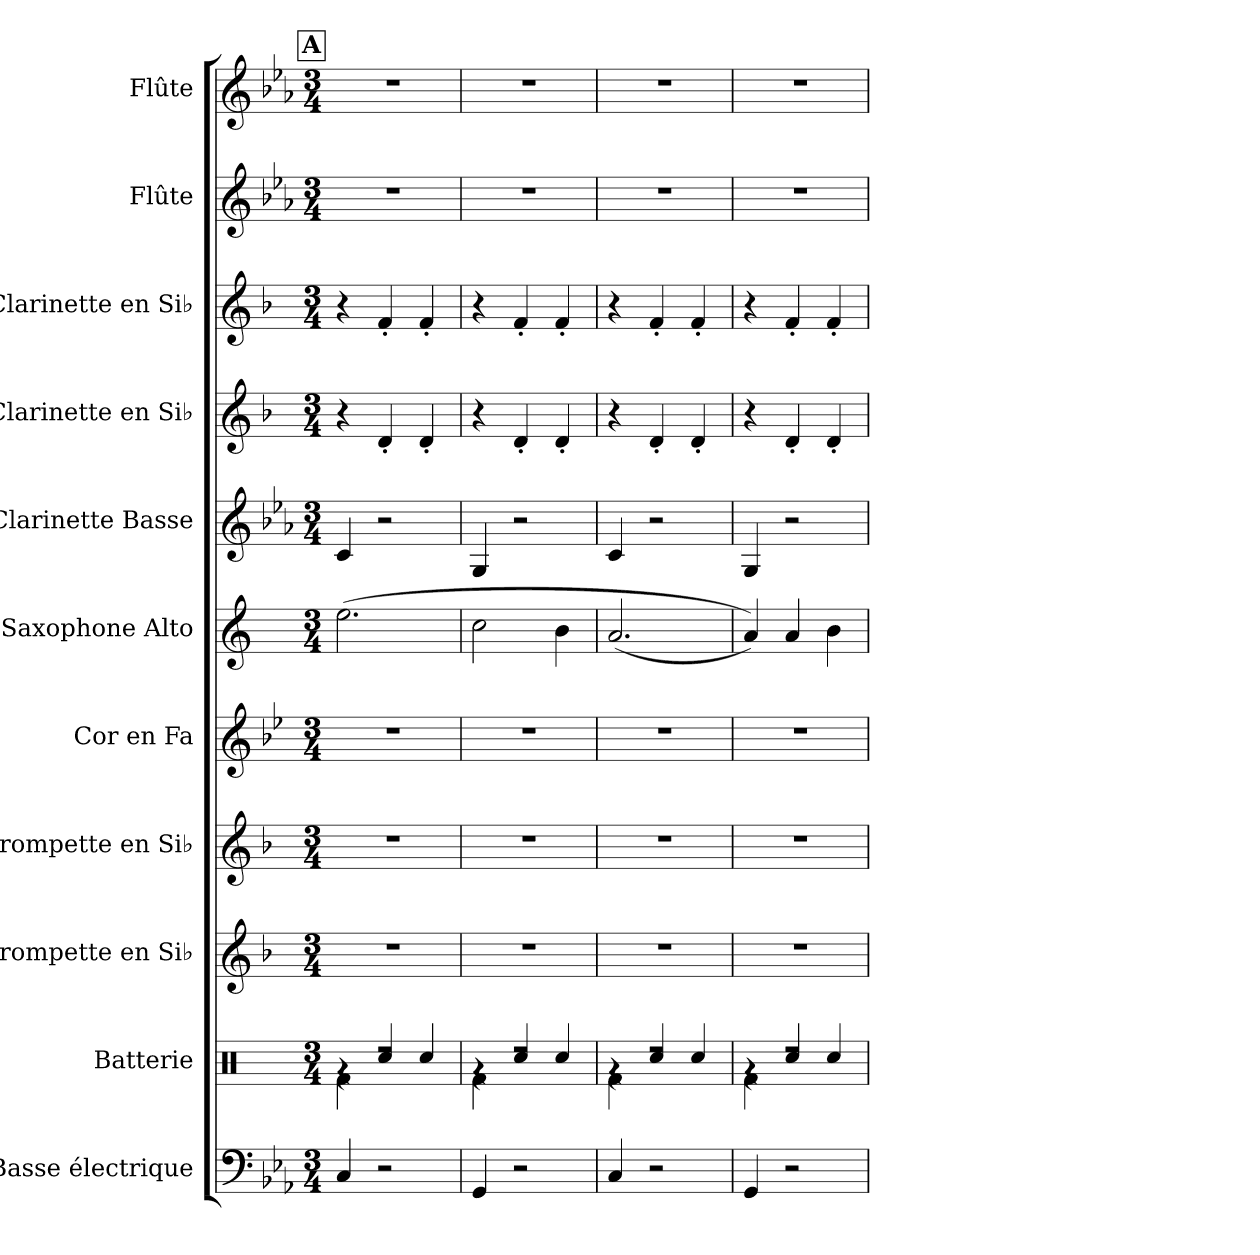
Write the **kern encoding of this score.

**kern	**kern	**kern	**kern	**kern	**kern	**dynam	**kern	**kern	**kern	**kern	**kern
*part11	*part10	*part9	*part8	*part7	*part6	*part6	*part5	*part4	*part3	*part2	*part1
*staff11	*staff10	*staff9	*staff8	*staff7	*staff6	*staff6	*staff5	*staff4	*staff3	*staff2	*staff1
*I"Basse électrique	*I"Batterie	*I"Trompette en Si♭	*I"Trompette en Si♭	*I"Cor en Fa	*I"Saxophone Alto	*	*I"Clarinette Basse	*I"Clarinette en Si♭	*I"Clarinette en Si♭	*I"Flûte	*I"Flûte
*I'B. él.	*I'Batt.	*I'Tromp. Si♭	*I'Tromp. Si♭	*I'Cor Fa	*I'Sax. A.	*	*I'Cl. basse	*I'Clar. Si♭	*I'Clar. Si♭	*I'Fl.	*I'Fl.
*clefF4	*clefX	*clefG2	*clefG2	*clefG2	*clefG2	*	*clefG2	*clefG2	*clefG2	*clefG2	*clefG2
*ITrd7c12	*	*ITrd1c2	*ITrd1c2	*ITrd4c7	*ITrd5c9	*	*ITrd8c14	*ITrd1c2	*ITrd1c2	*	*
*k[b-e-a-]	*k[]	*k[b-e-a-]	*k[b-e-a-]	*k[b-e-a-]	*k[b-e-a-]	*	*k[b-e-a-]	*k[b-e-a-]	*k[b-e-a-]	*k[b-e-a-]	*k[b-e-a-]
*M3/4	*M3/4	*M3/4	*M3/4	*M3/4	*M3/4	*	*M3/4	*M3/4	*M3/4	*M3/4	*M3/4
!!LO:REH:place=s1:a:B:fs=14:t=A
=5	=5	=5	=5	=5	=5	=5	=5	=5	=5	=5	=5
*	*^	*	*	*	*	*	*	*	*	*	*
!	!	!	!	!	!	!	!LO:DY:b	!	!	!	!	!
!	!	!	!	!	!	!	!LO:DY:n=1:b	!	!	!	!	!
4CC/	4rg	4Rf\	2.r	2.r	2.r	(2.g\	other-dynamics mf	4C/	4r	4r	2.r	2.r
2r	4Rcc/	2rdd	.	.	.	.	.	2r	4c'/	4e-'/	.	.
.	4Rcc/	.	.	.	.	.	.	.	4c'/	4e-'/	.	.
=6	=6	=6	=6	=6	=6	=6	=6	=6	=6	=6	=6	=6
4GGG/	4rg	4Rf\	2.r	2.r	2.r	2e-\	.	4GG/	4r	4r	2.r	2.r
2r	4Rcc/	2rdd	.	.	.	.	.	2r	4c'/	4e-'/	.	.
.	4Rcc/	.	.	.	.	4d\	.	.	4c'/	4e-'/	.	.
=7	=7	=7	=7	=7	=7	=7	=7	=7	=7	=7	=7	=7
4CC/	4rg	4Rf\	2.r	2.r	2.r	(2.c/	.	4C/	4r	4r	2.r	2.r
2r	4Rcc/	2rdd	.	.	.	.	.	2r	4c'/	4e-'/	.	.
.	4Rcc/	.	.	.	.	.	.	.	4c'/	4e-'/	.	.
=8	=8	=8	=8	=8	=8	=8	=8	=8	=8	=8	=8	=8
4GGG/	4rg	4Rf\	2.r	2.r	2.r	4c/))	.	4GG/	4r	4r	2.r	2.r
2r	4Rcc/	2rdd	.	.	.	4c/	.	2r	4c'/	4e-'/	.	.
.	4Rcc/	.	.	.	.	4d\	.	.	4c'/	4e-'/	.	.
*	*v	*v	*	*	*	*	*	*	*	*	*	*
=	=	=	=	=	=	=	=	=	=	=	=
*-	*-	*-	*-	*-	*-	*-	*-	*-	*-	*-	*-
